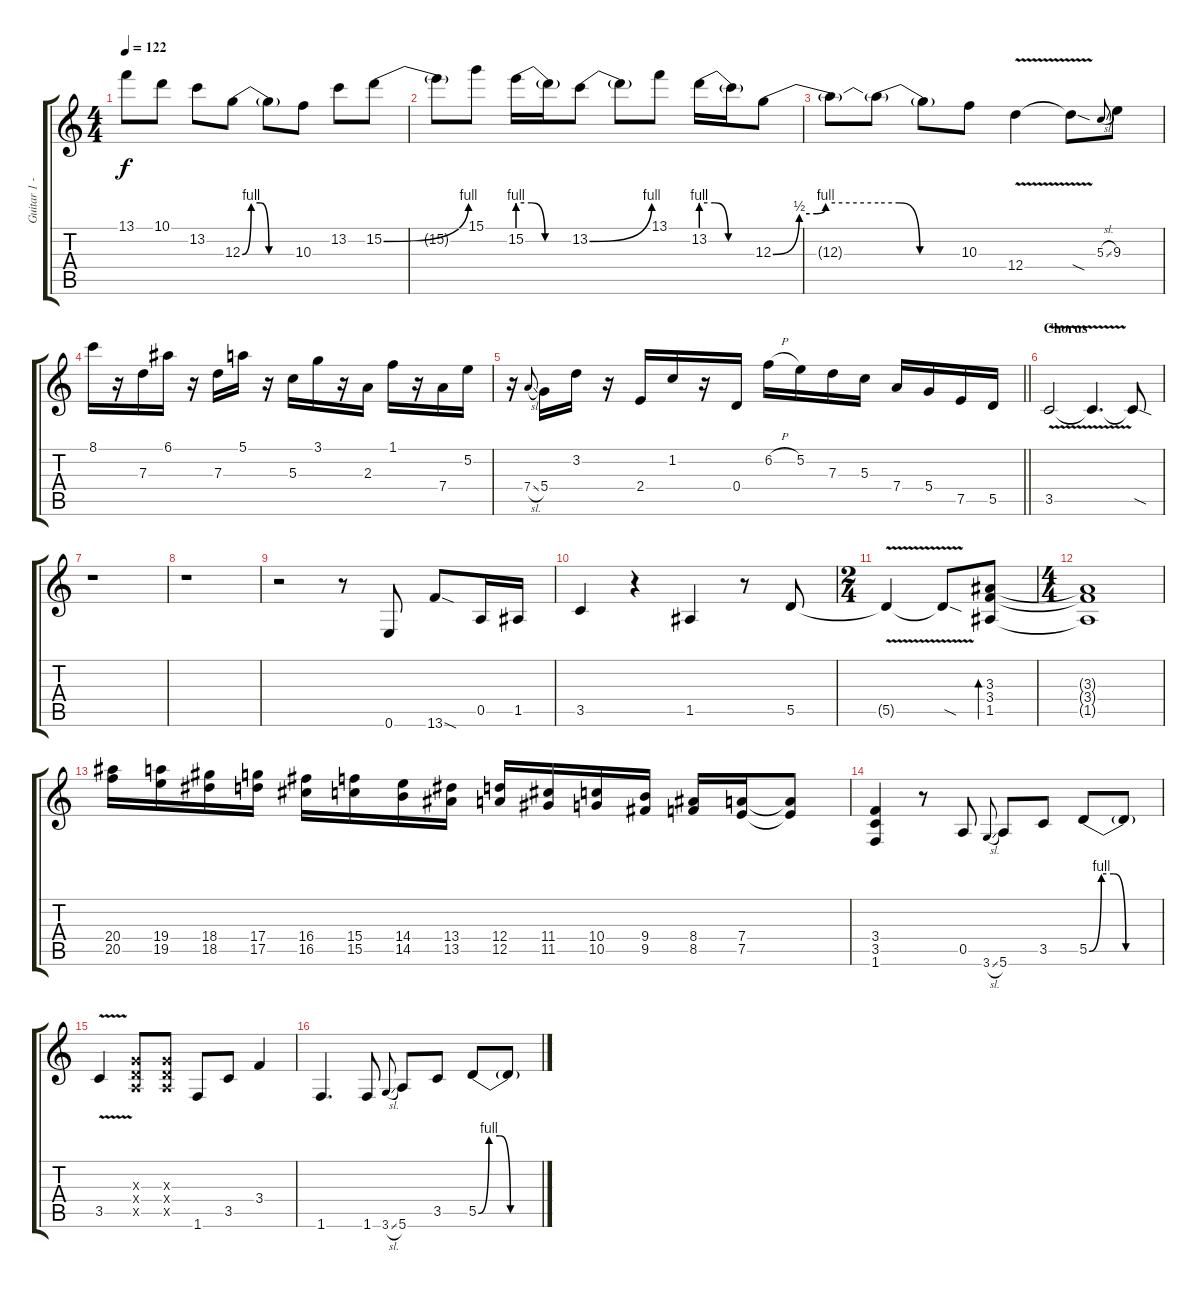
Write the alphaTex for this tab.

\track ("Guitar 1 - Brad Paisley" "Guitar 1 -") {instrument distortionguitar}
\staff {score tabs}
\tuning (E4 B3 G3 D3 A2 E2) {hide}
\ts (4 4)
\tempo 122
\clef g2
\ks c
13.1{t}.8{dy f} 10.1.8 13.2.8 12.3{be (custom 0 0 10 4 20 4 30 0 60 0)}.8 12.3{t}.8 10.3.8 13.2.8 15.2{be (bend 0 0 60 4)}.8 |
15.2{t}.8 15.1.8 15.2{be (custom 0 4 15 4 30 0 60 0)}.16 15.2{t}.16 13.2{be (bend 0 0 60 4)}.8 13.2{t}.8 13.1.8 13.2{be (custom 0 4 15 4 30 0 60 0)}.16 13.2{t}.16 12.3{be (custom 0 0 15 2 25 2 30 4 60 4)}.8 |
12.3{t}.8 12.3{be (custom 0 4 15 4 30 0 60 0) t}.8 12.3{t}.8 10.3.8 12.4{v}.4 12.4{sod t}.8 5.3{sl}.8{gr onbeat} 9.3.8 |
8.1.16 r.16 7.3.16 6.1.16 r.16 7.3.16 5.1.16 r.16 5.3.16 3.1.16 r.16 2.3.16 1.1.16 r.16 7.4.16 5.2.16 |
\barLineRight lightlight
r.16 7.4{sl}.8{gr onbeat} 5.4.16 3.2.16 r.16 2.4.16 1.2.16 r.16 0.4.16 6.2{h}.16 5.2.16 7.3.16 5.3.16 7.4.16 5.4.16 7.5.16 5.5.16 |
\section ("" "Chorus")
3.5{v}.2 3.5{t}.4{d} 3.5{sod t}.8 |
r.1{volume 9} |
r.1 |
r.2 r.8 0.6.8 13.6{sod}.8 0.5.16 1.5.16 |
3.5.4 r.4 1.5.4 r.8 5.5.8 |
\ts (2 4)
5.5{v t}.4 5.5{sod t}.8 (3.3 3.4 1.5).8{bd 120} |
\ts (4 4)
(3.3{t} 3.4{t} 1.5{t}).1 |
(20.4 20.5).16{instrument guitarfretnoise} (19.4 19.5).16 (18.4 18.5).16 (17.4 17.5).16 (16.4 16.5).16 (15.4 15.5).16 (14.4 14.5).16 (13.4 13.5).16 (12.4 12.5).16 (11.4 11.5).16 (10.4 10.5).16 (9.4 9.5).16 (8.4 8.5).16 (7.4 7.5).16 (7.4{t} 7.5{t}).8 |
(3.4 3.5 1.6).4{volume 11 instrument distortionguitar} r.8 0.5.8 3.6{sl}.8{gr onbeat} 5.6.8 3.5.8 5.5{be (custom 0 0 10 4 20 4 30 0 60 0)}.8 5.5{t}.8 |
3.5{v}.4 (0.3{x} 0.4{x} 0.5{x}).8 (0.3{x} 0.4{x} 0.5{x}).8 1.6.8 3.5.8 3.4.4 |
1.6.4{d} 1.6.8 3.6{sl}.8{gr onbeat} 5.6.8 3.5.8 5.5{be (custom 0 0 10 4 20 4 30 0 60 0)}.8 5.5{t}.8
